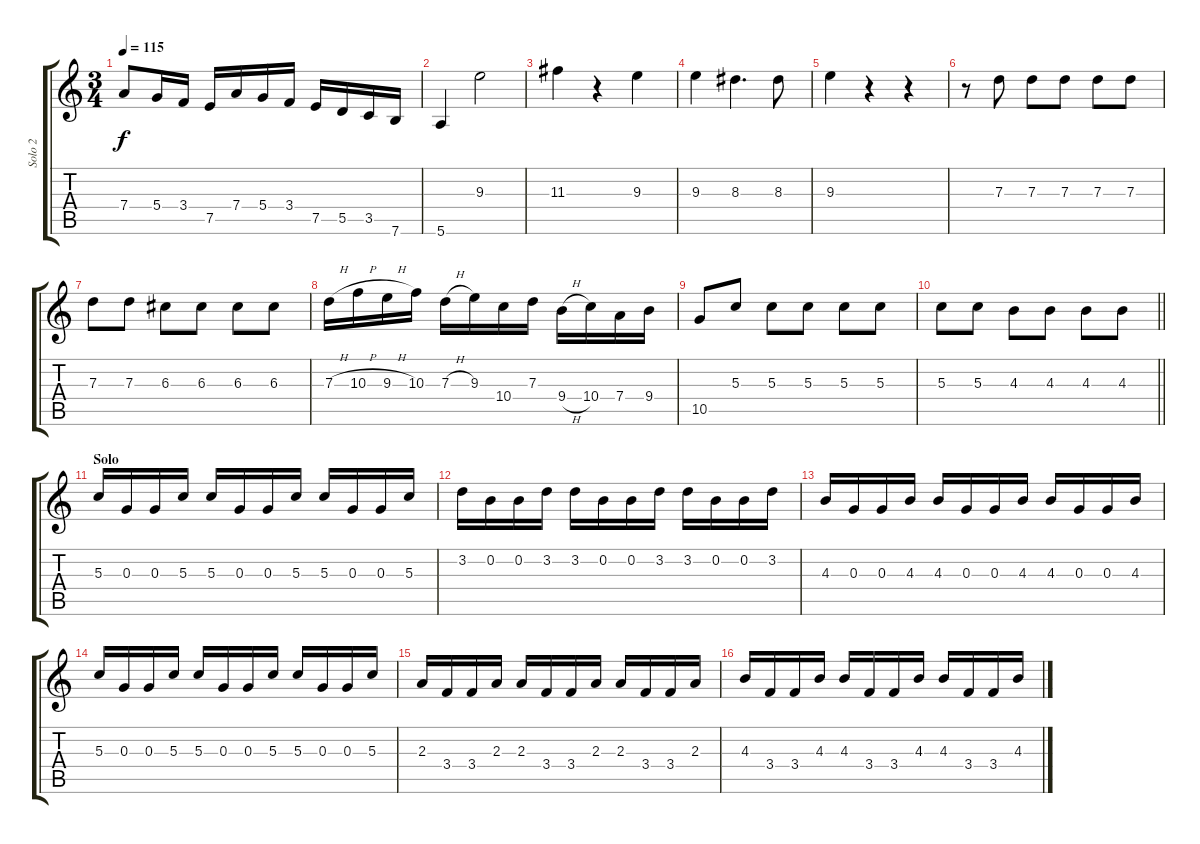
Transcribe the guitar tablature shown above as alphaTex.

\track ("Solo 2" "Solo 2") {instrument distortionguitar}
\staff {score tabs}
\tuning (E4 B3 G3 D3 A2 E2) {hide}
\ts (3 4)
\tempo 115
\clef g2
\ks aminor
7.4.8{dy f} 5.4.16 3.4.16 7.5.16 7.4.16 5.4.16 3.4.16 7.5.16 5.5.16 3.5.16 7.6.16 |
5.6.4 9.3.2 |
11.3.4 r.4 9.3.4 |
9.3.4 8.3.4{d} 8.3.8 |
9.3.4 r.4 r.4 |
r.8 7.3.8 7.3.8 7.3.8 7.3.8 7.3.8 |
7.3.8 7.3.8 6.3.8 6.3.8 6.3.8 6.3.8 |
7.3{h}.16 10.3{h}.16 9.3{h}.16 10.3.16 7.3{h}.16 9.3.16 10.4.16 7.3.16 9.4{h}.16 10.4.16 7.4.16 9.4.16 |
10.5.8 5.3.8 5.3.8 5.3.8 5.3.8 5.3.8 |
\barLineRight lightlight
5.3.8 5.3.8 4.3.8 4.3.8 4.3.8 4.3.8 |
\section ("" "Solo")
5.3.16 0.3.16 0.3.16 5.3.16 5.3.16 0.3.16 0.3.16 5.3.16 5.3.16 0.3.16 0.3.16 5.3.16 |
3.2.16 0.2.16 0.2.16 3.2.16 3.2.16 0.2.16 0.2.16 3.2.16 3.2.16 0.2.16 0.2.16 3.2.16 |
4.3.16 0.3.16 0.3.16 4.3.16 4.3.16 0.3.16 0.3.16 4.3.16 4.3.16 0.3.16 0.3.16 4.3.16 |
5.3.16 0.3.16 0.3.16 5.3.16 5.3.16 0.3.16 0.3.16 5.3.16 5.3.16 0.3.16 0.3.16 5.3.16 |
2.3.16 3.4.16 3.4.16 2.3.16 2.3.16 3.4.16 3.4.16 2.3.16 2.3.16 3.4.16 3.4.16 2.3.16 |
4.3.16 3.4.16 3.4.16 4.3.16 4.3.16 3.4.16 3.4.16 4.3.16 4.3.16 3.4.16 3.4.16 4.3.16
